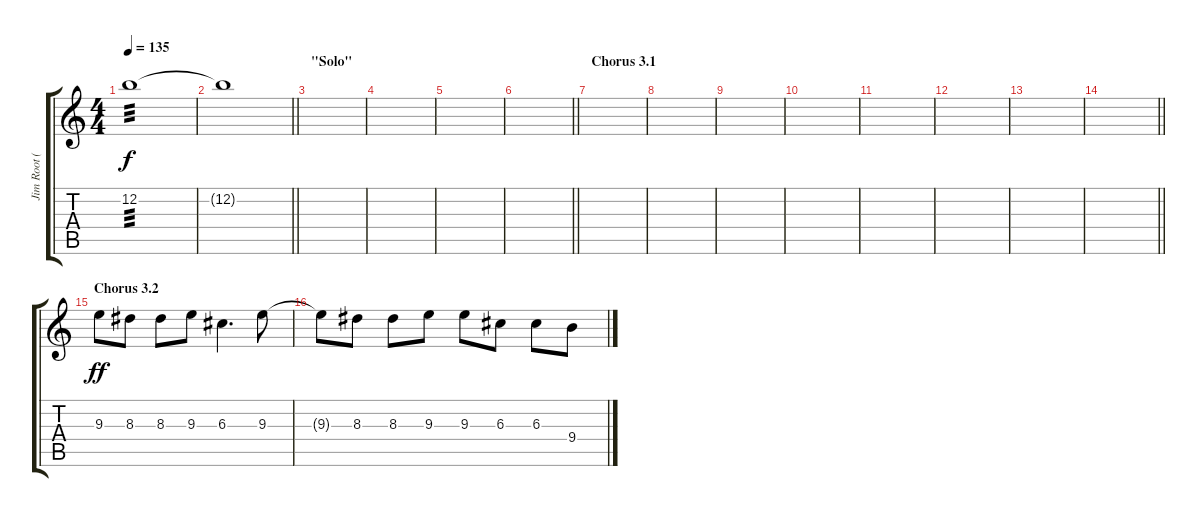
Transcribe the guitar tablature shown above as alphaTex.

\track ("Jim Root (Solo)" "Jim Root (") {instrument overdrivenguitar}
\staff {score tabs}
\tuning (E4 B3 G3 D3 A2 E2) {hide}
\ts (4 4)
\tempo 135
\clef g2
\ks c
12.2.1{tp 3 dy f} |
\barLineRight lightlight
12.2{t}.1 |
\section ("" "\"Solo\"")
|
|
|
\barLineRight lightlight
|
\section ("" "Chorus 3.1")
|
|
|
|
|
|
|
\barLineRight lightlight
|
\section ("" "Chorus 3.2")
9.3.8{dy ff volume 10 instrument distortionguitar} 8.3.8 8.3.8 9.3.8 6.3.4{d} 9.3.8 |
9.3{t}.8 8.3.8 8.3.8 9.3.8 9.3.8 6.3.8 6.3.8 9.4.8
